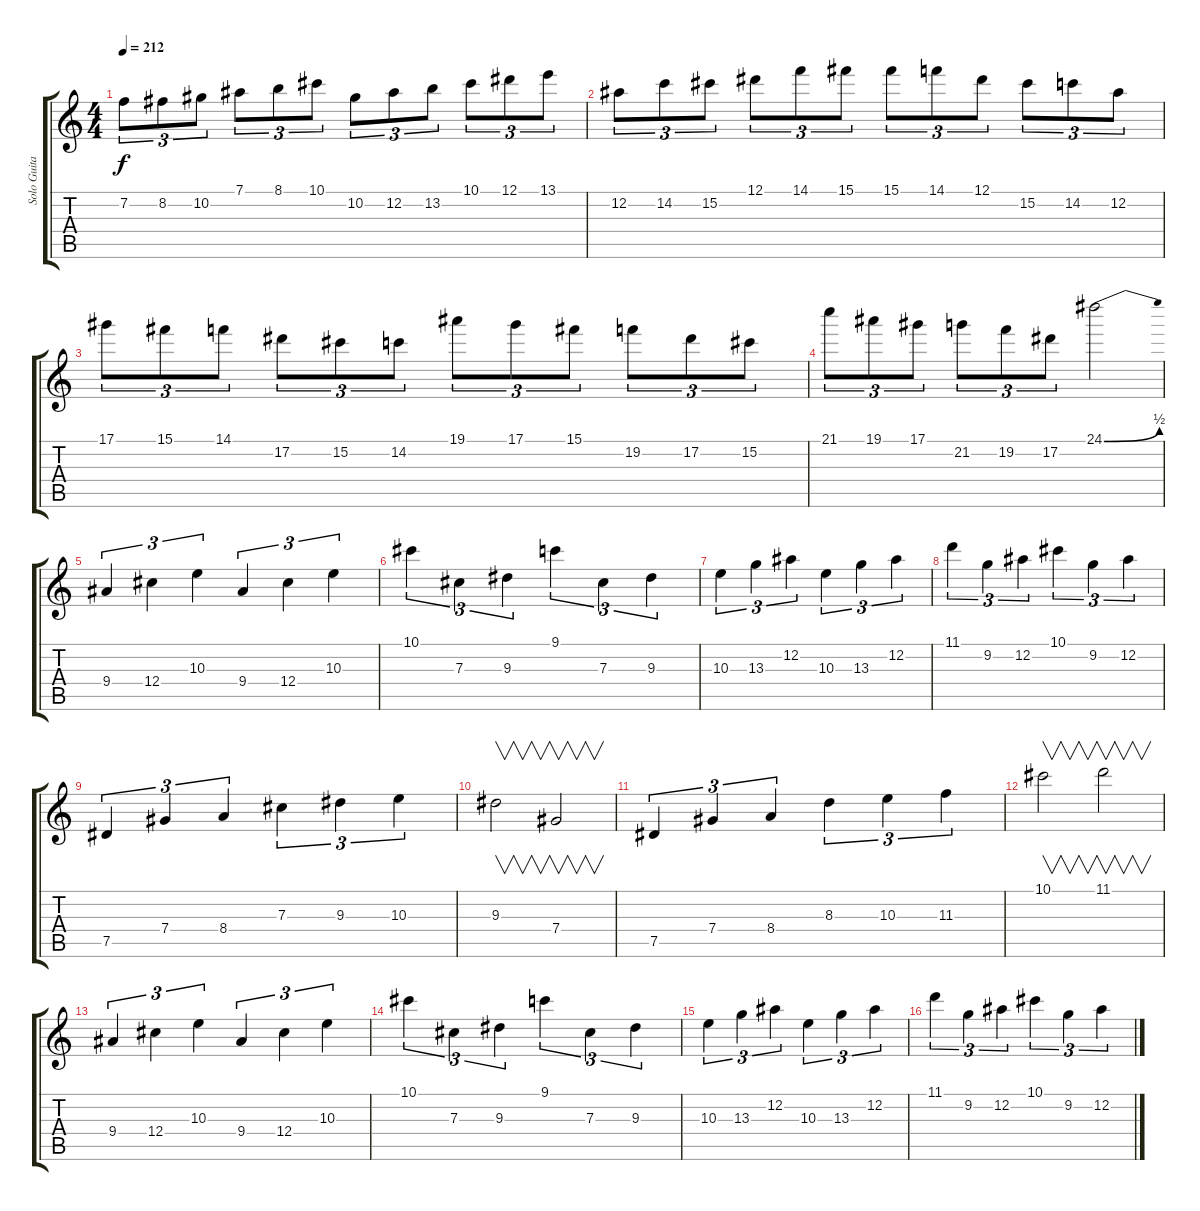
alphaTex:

\track ("Solo Guitar" "Solo Guita") {instrument distortionguitar}
\staff {score tabs}
\tuning (Eb4 Bb3 Gb3 Db3 Ab2 Eb2) {hide}
\ts (4 4)
\tempo 212
\clef g2
\ks c
7.2.8{tu (3 2) dy f} 8.2.8{tu (3 2)} 10.2.8{tu (3 2)} 7.1.8{tu (3 2)} 8.1.8{tu (3 2)} 10.1.8{tu (3 2)} 10.2.8{tu (3 2)} 12.2.8{tu (3 2)} 13.2.8{tu (3 2)} 10.1.8{tu (3 2)} 12.1.8{tu (3 2)} 13.1.8{tu (3 2)} |
12.2.8{tu (3 2)} 14.2.8{tu (3 2)} 15.2.8{tu (3 2)} 12.1.8{tu (3 2)} 14.1.8{tu (3 2)} 15.1.8{tu (3 2)} 15.1.8{tu (3 2)} 14.1.8{tu (3 2)} 12.1.8{tu (3 2)} 15.2.8{tu (3 2)} 14.2.8{tu (3 2)} 12.2.8{tu (3 2)} |
17.1.8{tu (3 2)} 15.1.8{tu (3 2)} 14.1.8{tu (3 2)} 17.2.8{tu (3 2)} 15.2.8{tu (3 2)} 14.2.8{tu (3 2)} 19.1.8{tu (3 2)} 17.1.8{tu (3 2)} 15.1.8{tu (3 2)} 19.2.8{tu (3 2)} 17.2.8{tu (3 2)} 15.2.8{tu (3 2)} |
21.1.8{tu (3 2)} 19.1.8{tu (3 2)} 17.1.8{tu (3 2)} 21.2.8{tu (3 2)} 19.2.8{tu (3 2)} 17.2.8{tu (3 2)} 24.1{be (bend 0 0 60 2)}.2 |
9.4.4{tu (3 2)} 12.4.4{tu (3 2)} 10.3.4{tu (3 2)} 9.4.4{tu (3 2)} 12.4.4{tu (3 2)} 10.3.4{tu (3 2)} |
10.1.4{tu (3 2)} 7.3.4{tu (3 2)} 9.3.4{tu (3 2)} 9.1.4{tu (3 2)} 7.3.4{tu (3 2)} 9.3.4{tu (3 2)} |
10.3.4{tu (3 2)} 13.3.4{tu (3 2)} 12.2.4{tu (3 2)} 10.3.4{tu (3 2)} 13.3.4{tu (3 2)} 12.2.4{tu (3 2)} |
11.1.4{tu (3 2)} 9.2.4{tu (3 2)} 12.2.4{tu (3 2)} 10.1.4{tu (3 2)} 9.2.4{tu (3 2)} 12.2.4{tu (3 2)} |
7.5.4{tu (3 2)} 7.4.4{tu (3 2)} 8.4.4{tu (3 2)} 7.3.4{tu (3 2)} 9.3.4{tu (3 2)} 10.3.4{tu (3 2)} |
9.3.2{v} 7.4.2{v} |
7.5.4{tu (3 2)} 7.4.4{tu (3 2)} 8.4.4{tu (3 2)} 8.3.4{tu (3 2)} 10.3.4{tu (3 2)} 11.3.4{tu (3 2)} |
10.1.2{v} 11.1.2{v} |
9.4.4{tu (3 2)} 12.4.4{tu (3 2)} 10.3.4{tu (3 2)} 9.4.4{tu (3 2)} 12.4.4{tu (3 2)} 10.3.4{tu (3 2)} |
10.1.4{tu (3 2)} 7.3.4{tu (3 2)} 9.3.4{tu (3 2)} 9.1.4{tu (3 2)} 7.3.4{tu (3 2)} 9.3.4{tu (3 2)} |
10.3.4{tu (3 2)} 13.3.4{tu (3 2)} 12.2.4{tu (3 2)} 10.3.4{tu (3 2)} 13.3.4{tu (3 2)} 12.2.4{tu (3 2)} |
11.1.4{tu (3 2)} 9.2.4{tu (3 2)} 12.2.4{tu (3 2)} 10.1.4{tu (3 2)} 9.2.4{tu (3 2)} 12.2.4{tu (3 2)}
